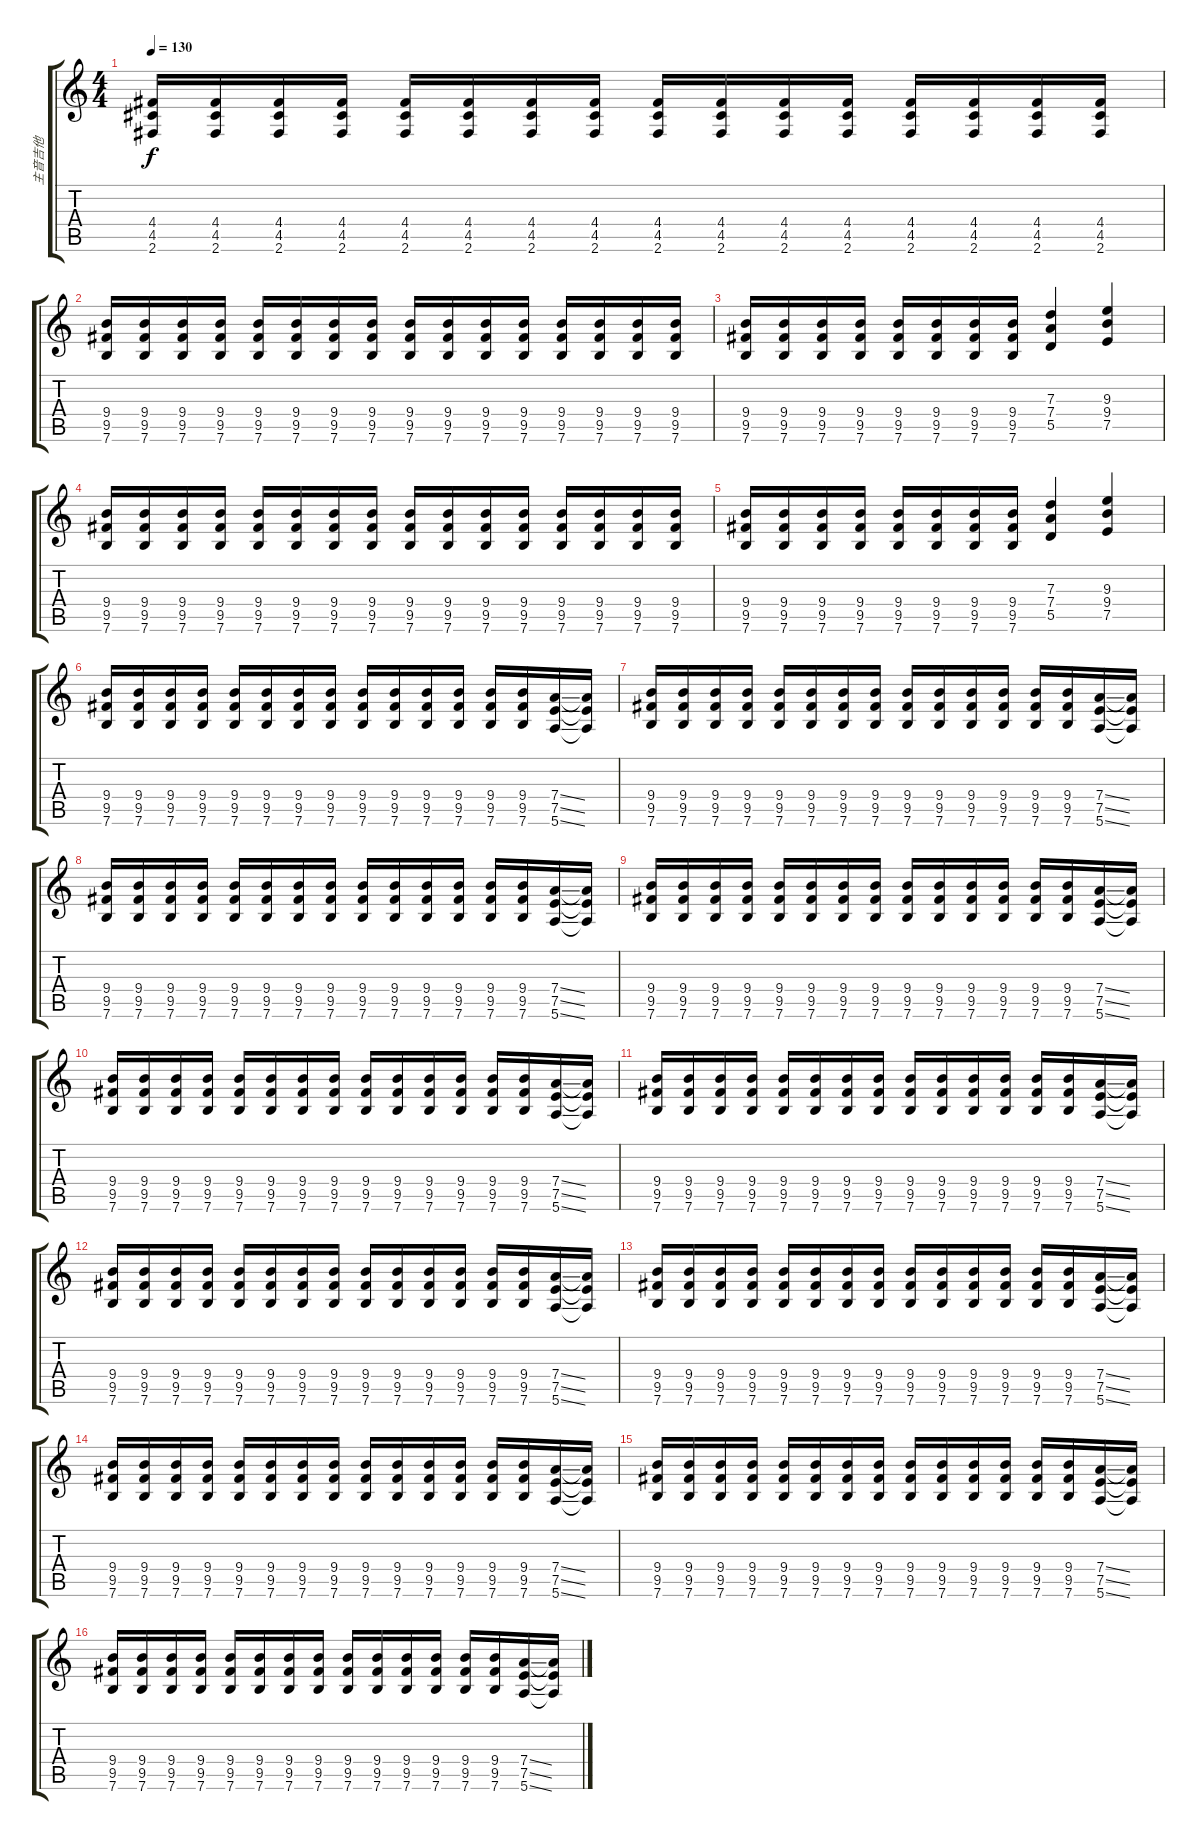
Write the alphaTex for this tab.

\track ("主音吉他" "主音吉他") {instrument distortionguitar}
\staff {score tabs}
\tuning (E4 B3 G3 D3 A2 E2) {hide}
\ts (4 4)
\tempo 130
\clef g2
\ks c
(4.4 4.5 2.6).16{dy f} (4.4 4.5 2.6).16 (4.4 4.5 2.6).16 (4.4 4.5 2.6).16 (4.4 4.5 2.6).16 (4.4 4.5 2.6).16 (4.4 4.5 2.6).16 (4.4 4.5 2.6).16 (4.4 4.5 2.6).16 (4.4 4.5 2.6).16 (4.4 4.5 2.6).16 (4.4 4.5 2.6).16 (4.4 4.5 2.6).16 (4.4 4.5 2.6).16 (4.4 4.5 2.6).16 (4.4 4.5 2.6).16 |
(9.4 9.5 7.6).16 (9.4 9.5 7.6).16 (9.4 9.5 7.6).16 (9.4 9.5 7.6).16 (9.4 9.5 7.6).16 (9.4 9.5 7.6).16 (9.4 9.5 7.6).16 (9.4 9.5 7.6).16 (9.4 9.5 7.6).16 (9.4 9.5 7.6).16 (9.4 9.5 7.6).16 (9.4 9.5 7.6).16 (9.4 9.5 7.6).16 (9.4 9.5 7.6).16 (9.4 9.5 7.6).16 (9.4 9.5 7.6).16 |
(9.4 9.5 7.6).16 (9.4 9.5 7.6).16 (9.4 9.5 7.6).16 (9.4 9.5 7.6).16 (9.4 9.5 7.6).16 (9.4 9.5 7.6).16 (9.4 9.5 7.6).16 (9.4 9.5 7.6).16 (7.3 7.4 5.5).4 (9.3 9.4 7.5).4 |
(9.4 9.5 7.6).16 (9.4 9.5 7.6).16 (9.4 9.5 7.6).16 (9.4 9.5 7.6).16 (9.4 9.5 7.6).16 (9.4 9.5 7.6).16 (9.4 9.5 7.6).16 (9.4 9.5 7.6).16 (9.4 9.5 7.6).16 (9.4 9.5 7.6).16 (9.4 9.5 7.6).16 (9.4 9.5 7.6).16 (9.4 9.5 7.6).16 (9.4 9.5 7.6).16 (9.4 9.5 7.6).16 (9.4 9.5 7.6).16 |
(9.4 9.5 7.6).16 (9.4 9.5 7.6).16 (9.4 9.5 7.6).16 (9.4 9.5 7.6).16 (9.4 9.5 7.6).16 (9.4 9.5 7.6).16 (9.4 9.5 7.6).16 (9.4 9.5 7.6).16 (7.3 7.4 5.5).4 (9.3 9.4 7.5).4 |
(9.4 9.5 7.6).16 (9.4 9.5 7.6).16 (9.4 9.5 7.6).16 (9.4 9.5 7.6).16 (9.4 9.5 7.6).16 (9.4 9.5 7.6).16 (9.4 9.5 7.6).16 (9.4 9.5 7.6).16 (9.4 9.5 7.6).16 (9.4 9.5 7.6).16 (9.4 9.5 7.6).16 (9.4 9.5 7.6).16 (9.4 9.5 7.6).16 (9.4 9.5 7.6).16 (7.4{ss} 7.5{ss} 5.6{ss}).16 (7.4{t} 7.5{t} 5.6{t}).16 |
(9.4 9.5 7.6).16 (9.4 9.5 7.6).16 (9.4 9.5 7.6).16 (9.4 9.5 7.6).16 (9.4 9.5 7.6).16 (9.4 9.5 7.6).16 (9.4 9.5 7.6).16 (9.4 9.5 7.6).16 (9.4 9.5 7.6).16 (9.4 9.5 7.6).16 (9.4 9.5 7.6).16 (9.4 9.5 7.6).16 (9.4 9.5 7.6).16 (9.4 9.5 7.6).16 (7.4{ss} 7.5{ss} 5.6{ss}).16 (7.4{t} 7.5{t} 5.6{t}).16 |
(9.4 9.5 7.6).16 (9.4 9.5 7.6).16 (9.4 9.5 7.6).16 (9.4 9.5 7.6).16 (9.4 9.5 7.6).16 (9.4 9.5 7.6).16 (9.4 9.5 7.6).16 (9.4 9.5 7.6).16 (9.4 9.5 7.6).16 (9.4 9.5 7.6).16 (9.4 9.5 7.6).16 (9.4 9.5 7.6).16 (9.4 9.5 7.6).16 (9.4 9.5 7.6).16 (7.4{ss} 7.5{ss} 5.6{ss}).16 (7.4{t} 7.5{t} 5.6{t}).16 |
(9.4 9.5 7.6).16 (9.4 9.5 7.6).16 (9.4 9.5 7.6).16 (9.4 9.5 7.6).16 (9.4 9.5 7.6).16 (9.4 9.5 7.6).16 (9.4 9.5 7.6).16 (9.4 9.5 7.6).16 (9.4 9.5 7.6).16 (9.4 9.5 7.6).16 (9.4 9.5 7.6).16 (9.4 9.5 7.6).16 (9.4 9.5 7.6).16 (9.4 9.5 7.6).16 (7.4{ss} 7.5{ss} 5.6{ss}).16 (7.4{t} 7.5{t} 5.6{t}).16 |
(9.4 9.5 7.6).16 (9.4 9.5 7.6).16 (9.4 9.5 7.6).16 (9.4 9.5 7.6).16 (9.4 9.5 7.6).16 (9.4 9.5 7.6).16 (9.4 9.5 7.6).16 (9.4 9.5 7.6).16 (9.4 9.5 7.6).16 (9.4 9.5 7.6).16 (9.4 9.5 7.6).16 (9.4 9.5 7.6).16 (9.4 9.5 7.6).16 (9.4 9.5 7.6).16 (7.4{ss} 7.5{ss} 5.6{ss}).16 (7.4{t} 7.5{t} 5.6{t}).16 |
(9.4 9.5 7.6).16 (9.4 9.5 7.6).16 (9.4 9.5 7.6).16 (9.4 9.5 7.6).16 (9.4 9.5 7.6).16 (9.4 9.5 7.6).16 (9.4 9.5 7.6).16 (9.4 9.5 7.6).16 (9.4 9.5 7.6).16 (9.4 9.5 7.6).16 (9.4 9.5 7.6).16 (9.4 9.5 7.6).16 (9.4 9.5 7.6).16 (9.4 9.5 7.6).16 (7.4{ss} 7.5{ss} 5.6{ss}).16 (7.4{t} 7.5{t} 5.6{t}).16 |
(9.4 9.5 7.6).16 (9.4 9.5 7.6).16 (9.4 9.5 7.6).16 (9.4 9.5 7.6).16 (9.4 9.5 7.6).16 (9.4 9.5 7.6).16 (9.4 9.5 7.6).16 (9.4 9.5 7.6).16 (9.4 9.5 7.6).16 (9.4 9.5 7.6).16 (9.4 9.5 7.6).16 (9.4 9.5 7.6).16 (9.4 9.5 7.6).16 (9.4 9.5 7.6).16 (7.4{ss} 7.5{ss} 5.6{ss}).16 (7.4{t} 7.5{t} 5.6{t}).16 |
(9.4 9.5 7.6).16 (9.4 9.5 7.6).16 (9.4 9.5 7.6).16 (9.4 9.5 7.6).16 (9.4 9.5 7.6).16 (9.4 9.5 7.6).16 (9.4 9.5 7.6).16 (9.4 9.5 7.6).16 (9.4 9.5 7.6).16 (9.4 9.5 7.6).16 (9.4 9.5 7.6).16 (9.4 9.5 7.6).16 (9.4 9.5 7.6).16 (9.4 9.5 7.6).16 (7.4{ss} 7.5{ss} 5.6{ss}).16 (7.4{t} 7.5{t} 5.6{t}).16 |
(9.4 9.5 7.6).16 (9.4 9.5 7.6).16 (9.4 9.5 7.6).16 (9.4 9.5 7.6).16 (9.4 9.5 7.6).16 (9.4 9.5 7.6).16 (9.4 9.5 7.6).16 (9.4 9.5 7.6).16 (9.4 9.5 7.6).16 (9.4 9.5 7.6).16 (9.4 9.5 7.6).16 (9.4 9.5 7.6).16 (9.4 9.5 7.6).16 (9.4 9.5 7.6).16 (7.4{ss} 7.5{ss} 5.6{ss}).16 (7.4{t} 7.5{t} 5.6{t}).16 |
(9.4 9.5 7.6).16 (9.4 9.5 7.6).16 (9.4 9.5 7.6).16 (9.4 9.5 7.6).16 (9.4 9.5 7.6).16 (9.4 9.5 7.6).16 (9.4 9.5 7.6).16 (9.4 9.5 7.6).16 (9.4 9.5 7.6).16 (9.4 9.5 7.6).16 (9.4 9.5 7.6).16 (9.4 9.5 7.6).16 (9.4 9.5 7.6).16 (9.4 9.5 7.6).16 (7.4{ss} 7.5{ss} 5.6{ss}).16 (7.4{t} 7.5{t} 5.6{t}).16 |
(9.4 9.5 7.6).16 (9.4 9.5 7.6).16 (9.4 9.5 7.6).16 (9.4 9.5 7.6).16 (9.4 9.5 7.6).16 (9.4 9.5 7.6).16 (9.4 9.5 7.6).16 (9.4 9.5 7.6).16 (9.4 9.5 7.6).16 (9.4 9.5 7.6).16 (9.4 9.5 7.6).16 (9.4 9.5 7.6).16 (9.4 9.5 7.6).16 (9.4 9.5 7.6).16 (7.4{ss} 7.5{ss} 5.6{ss}).16 (7.4{t} 7.5{t} 5.6{t}).16
